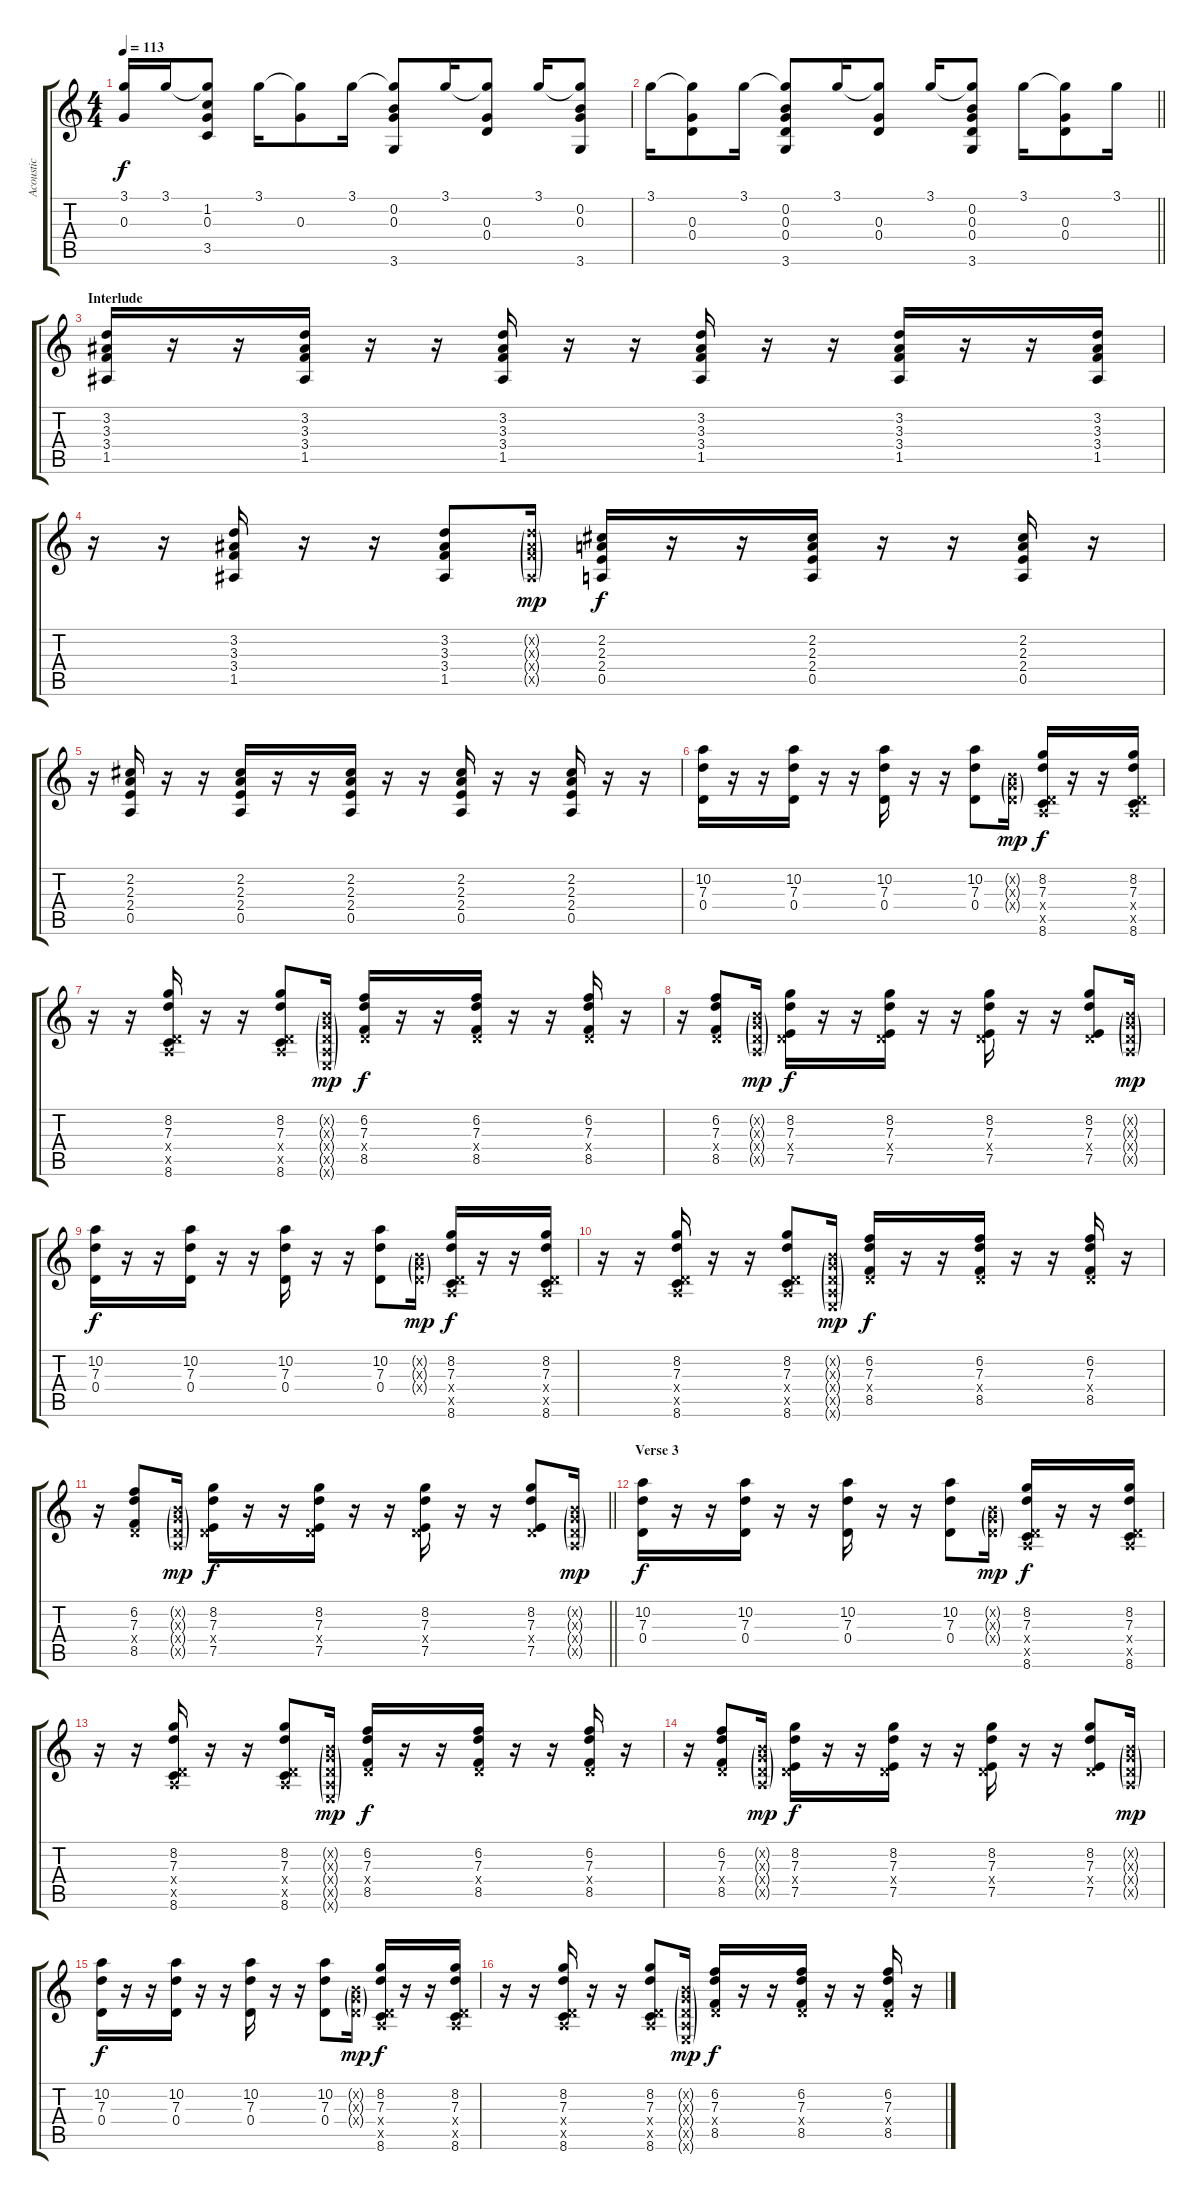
\track ("Acoustic" "Acoustic") {instrument acousticguitarsteel}
\staff {score tabs}
\tuning (E4 B3 G3 D3 A2 E2) {hide}
\ts (4 4)
\tempo 113
\clef g2
\ks c
(3.1{t} 0.3{t}).16{dy f} 3.1.16 (3.1{t} 1.2 0.3 3.5).8 3.1.16 (3.1{t} 0.3).8 3.1.16 (3.1{t} 0.2 0.3 3.6).8 3.1.16 (3.1{t} 0.3 0.4).8 3.1.16 (3.1{t} 0.2 0.3 3.6).8 |
\barLineRight lightlight
3.1.16 (3.1{t} 0.3 0.4).8 3.1.16 (3.1{t} 0.2 0.3 0.4 3.6).8 3.1.16 (3.1{t} 0.3 0.4).8 3.1.16 (3.1{t} 0.2 0.3 0.4 3.6).8 3.1.16 (3.1{t} 0.3 0.4).8 3.1.16 |
\section ("" "Interlude")
(3.2 3.3 3.4 1.5).16 r.16 r.16 (3.2 3.3 3.4 1.5).16 r.16 r.16 (3.2 3.3 3.4 1.5).16 r.16 r.16 (3.2 3.3 3.4 1.5).16 r.16 r.16 (3.2 3.3 3.4 1.5).16 r.16 r.16 (3.2 3.3 3.4 1.5).16 |
r.16 r.16 (3.2 3.3 3.4 1.5).16 r.16 r.16 (3.2 3.3 3.4 1.5).8 (3.2{g x} 3.3{g x} 3.4{g x} 1.5{g x}).16{dy mp} (2.2 2.3 2.4 0.5).16{dy f} r.16 r.16 (2.2 2.3 2.4 0.5).16 r.16 r.16 (2.2 2.3 2.4 0.5).16 r.16 |
r.16 (2.2 2.3 2.4 0.5).16 r.16 r.16 (2.2 2.3 2.4 0.5).16 r.16 r.16 (2.2 2.3 2.4 0.5).16 r.16 r.16 (2.2 2.3 2.4 0.5).16 r.16 r.16 (2.2 2.3 2.4 0.5).16 r.16 r.16 |
(10.2 7.3 0.4).16 r.16 r.16 (10.2 7.3 0.4).16 r.16 r.16 (10.2 7.3 0.4).16 r.16 r.16 (10.2 7.3 0.4).8 (0.2{g x} 0.3{g x} 0.4{g x}).16{dy mp} (8.2 7.3 0.4{x} 0.5{x} 8.6).16{dy f} r.16 r.16 (8.2 7.3 0.4{x} 0.5{x} 8.6).16 |
r.16 r.16 (8.2 7.3 0.4{x} 0.5{x} 8.6).16 r.16 r.16 (8.2 7.3 0.4{x} 0.5{x} 8.6).8 (0.2{g x} 0.3{g x} 0.4{g x} 0.5{g x} 0.6{g x}).16{dy mp} (6.2 7.3 0.4{x} 8.5).16{dy f} r.16 r.16 (6.2 7.3 0.4{x} 8.5).16 r.16 r.16 (6.2 7.3 0.4{x} 8.5).16 r.16 |
r.16 (6.2 7.3 0.4{x} 8.5).8 (0.2{g x} 0.3{g x} 0.4{g x} 0.5{g x}).16{dy mp} (8.2 7.3 0.4{x} 7.5).16{dy f} r.16 r.16 (8.2 7.3 0.4{x} 7.5).16 r.16 r.16 (8.2 7.3 0.4{x} 7.5).16 r.16 r.16 (8.2 7.3 0.4{x} 7.5).8 (0.2{g x} 0.3{g x} 0.4{g x} 0.5{g x}).16{dy mp} |
(10.2 7.3 0.4).16{dy f} r.16 r.16 (10.2 7.3 0.4).16 r.16 r.16 (10.2 7.3 0.4).16 r.16 r.16 (10.2 7.3 0.4).8 (0.2{g x} 0.3{g x} 0.4{g x}).16{dy mp} (8.2 7.3 0.4{x} 0.5{x} 8.6).16{dy f} r.16 r.16 (8.2 7.3 0.4{x} 0.5{x} 8.6).16 |
r.16 r.16 (8.2 7.3 0.4{x} 0.5{x} 8.6).16 r.16 r.16 (8.2 7.3 0.4{x} 0.5{x} 8.6).8 (0.2{g x} 0.3{g x} 0.4{g x} 0.5{g x} 0.6{g x}).16{dy mp} (6.2 7.3 0.4{x} 8.5).16{dy f} r.16 r.16 (6.2 7.3 0.4{x} 8.5).16 r.16 r.16 (6.2 7.3 0.4{x} 8.5).16 r.16 |
\barLineRight lightlight
r.16 (6.2 7.3 0.4{x} 8.5).8 (0.2{g x} 0.3{g x} 0.4{g x} 0.5{g x}).16{dy mp} (8.2 7.3 0.4{x} 7.5).16{dy f} r.16 r.16 (8.2 7.3 0.4{x} 7.5).16 r.16 r.16 (8.2 7.3 0.4{x} 7.5).16 r.16 r.16 (8.2 7.3 0.4{x} 7.5).8 (0.2{g x} 0.3{g x} 0.4{g x} 0.5{g x}).16{dy mp} |
\section ("" "Verse 3")
(10.2 7.3 0.4).16{dy f} r.16 r.16 (10.2 7.3 0.4).16 r.16 r.16 (10.2 7.3 0.4).16 r.16 r.16 (10.2 7.3 0.4).8 (0.2{g x} 0.3{g x} 0.4{g x}).16{dy mp} (8.2 7.3 0.4{x} 0.5{x} 8.6).16{dy f} r.16 r.16 (8.2 7.3 0.4{x} 0.5{x} 8.6).16 |
r.16 r.16 (8.2 7.3 0.4{x} 0.5{x} 8.6).16 r.16 r.16 (8.2 7.3 0.4{x} 0.5{x} 8.6).8 (0.2{g x} 0.3{g x} 0.4{g x} 0.5{g x} 0.6{g x}).16{dy mp} (6.2 7.3 0.4{x} 8.5).16{dy f} r.16 r.16 (6.2 7.3 0.4{x} 8.5).16 r.16 r.16 (6.2 7.3 0.4{x} 8.5).16 r.16 |
r.16 (6.2 7.3 0.4{x} 8.5).8 (0.2{g x} 0.3{g x} 0.4{g x} 0.5{g x}).16{dy mp} (8.2 7.3 0.4{x} 7.5).16{dy f} r.16 r.16 (8.2 7.3 0.4{x} 7.5).16 r.16 r.16 (8.2 7.3 0.4{x} 7.5).16 r.16 r.16 (8.2 7.3 0.4{x} 7.5).8 (0.2{g x} 0.3{g x} 0.4{g x} 0.5{g x}).16{dy mp} |
(10.2 7.3 0.4).16{dy f} r.16 r.16 (10.2 7.3 0.4).16 r.16 r.16 (10.2 7.3 0.4).16 r.16 r.16 (10.2 7.3 0.4).8 (0.2{g x} 0.3{g x} 0.4{g x}).16{dy mp} (8.2 7.3 0.4{x} 0.5{x} 8.6).16{dy f} r.16 r.16 (8.2 7.3 0.4{x} 0.5{x} 8.6).16 |
r.16 r.16 (8.2 7.3 0.4{x} 0.5{x} 8.6).16 r.16 r.16 (8.2 7.3 0.4{x} 0.5{x} 8.6).8 (0.2{g x} 0.3{g x} 0.4{g x} 0.5{g x} 0.6{g x}).16{dy mp} (6.2 7.3 0.4{x} 8.5).16{dy f} r.16 r.16 (6.2 7.3 0.4{x} 8.5).16 r.16 r.16 (6.2 7.3 0.4{x} 8.5).16 r.16
